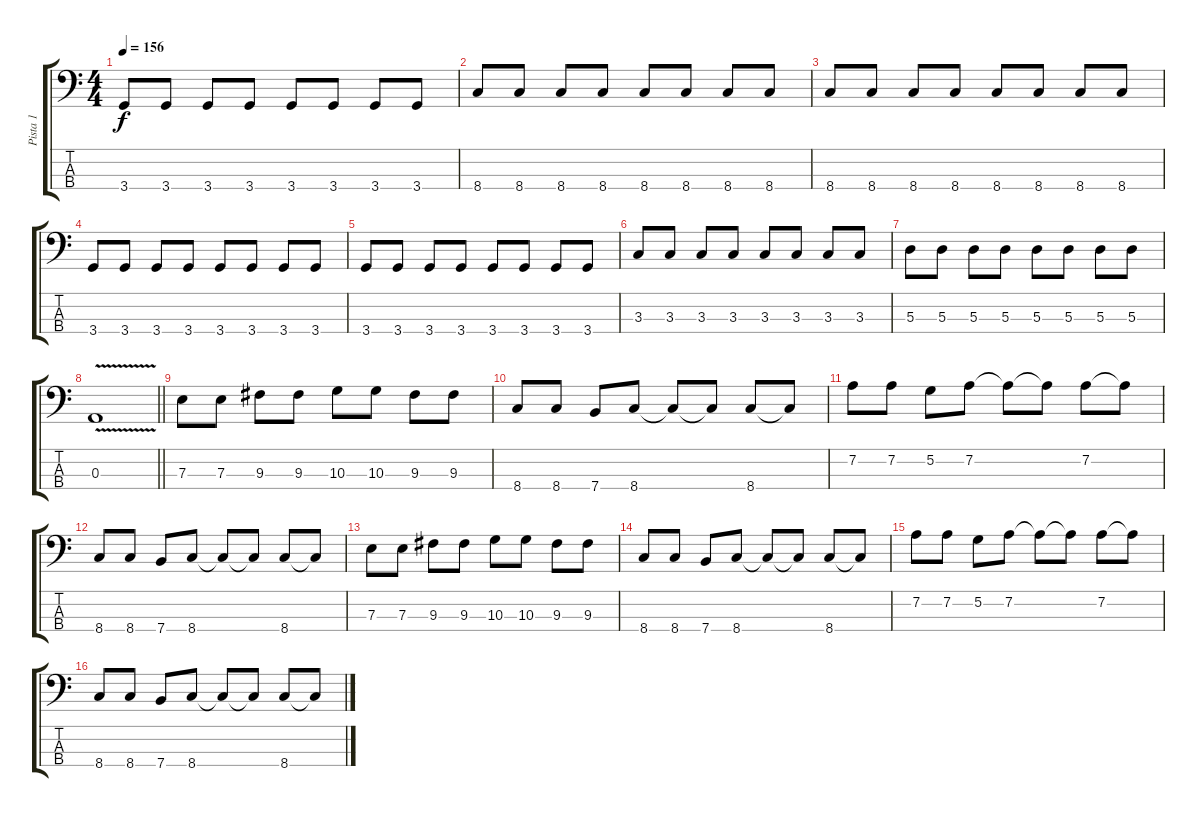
\track ("Pista 1" "Pista 1") {instrument slapbass2}
\staff {score tabs}
\tuning (G2 D2 A1 E1) {hide}
\ts (4 4)
\tempo 156
\clef f4
\ks c
3.4.8{dy f} 3.4.8 3.4.8 3.4.8 3.4.8 3.4.8 3.4.8 3.4.8 |
8.4.8 8.4.8 8.4.8 8.4.8 8.4.8 8.4.8 8.4.8 8.4.8 |
8.4.8 8.4.8 8.4.8 8.4.8 8.4.8 8.4.8 8.4.8 8.4.8 |
3.4.8 3.4.8 3.4.8 3.4.8 3.4.8 3.4.8 3.4.8 3.4.8 |
3.4.8 3.4.8 3.4.8 3.4.8 3.4.8 3.4.8 3.4.8 3.4.8 |
3.3.8 3.3.8 3.3.8 3.3.8 3.3.8 3.3.8 3.3.8 3.3.8 |
5.3.8 5.3.8 5.3.8 5.3.8 5.3.8 5.3.8 5.3.8 5.3.8 |
\barLineRight lightlight
0.3{v}.1 |
7.3.8 7.3.8 9.3.8 9.3.8 10.3.8 10.3.8 9.3.8 9.3.8 |
8.4.8 8.4.8 7.4.8 8.4.8 8.4{t}.8 8.4{t}.8 8.4.8 8.4{t}.8 |
7.2.8 7.2.8 5.2.8 7.2.8 7.2{t}.8 7.2{t}.8 7.2.8 7.2{t}.8 |
8.4.8 8.4.8 7.4.8 8.4.8 8.4{t}.8 8.4{t}.8 8.4.8 8.4{t}.8 |
7.3.8 7.3.8 9.3.8 9.3.8 10.3.8 10.3.8 9.3.8 9.3.8 |
8.4.8 8.4.8 7.4.8 8.4.8 8.4{t}.8 8.4{t}.8 8.4.8 8.4{t}.8 |
7.2.8 7.2.8 5.2.8 7.2.8 7.2{t}.8 7.2{t}.8 7.2.8 7.2{t}.8 |
8.4.8 8.4.8 7.4.8 8.4.8 8.4{t}.8 8.4{t}.8 8.4.8 8.4{t}.8
